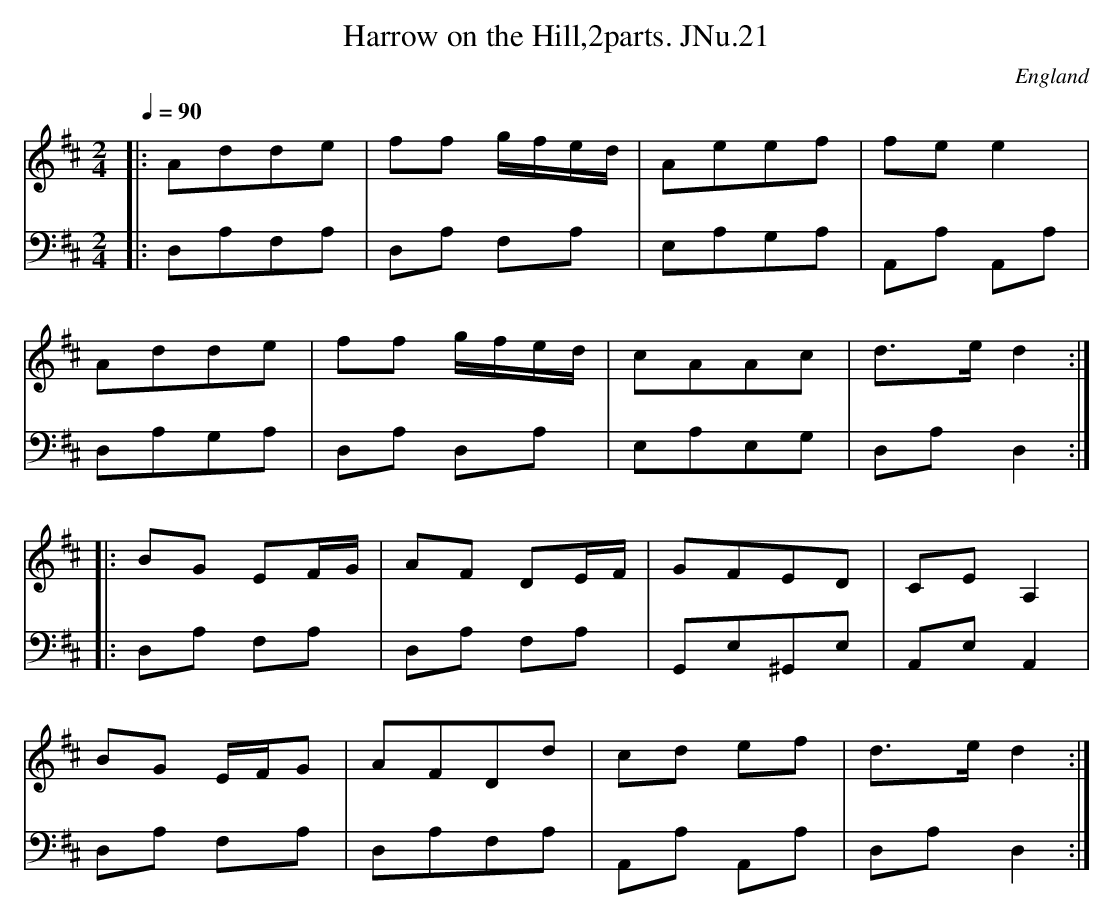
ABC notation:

X:1
T:Harrow on the Hill,2parts. JNu.21
M:2/4
L:1/8
Q:1/4=90
O:England
V:1
V:2 clef=bass
K:D major
[V:1] |: Adde | ff g/f/e/d/ | Aeef | fe e2 |
[V:2] |: D,A,F,A, | D,A, F,A, | E,A,G,A, | A,,A, A,,A, |
[V:1] Adde | ff g/f/e/d/ | cAAc | d>e d2 :|
[V:2] D,A,G,A, | D,A, D,A, | E,A,E,G, | D,A,D,2 :|
[V:1] |: BG EF/G/ | AF DE/F/ | GFED | CE A,2 |
[V:2] |: D,A, F,A, | D,A, F,A, | G,,E,^G,,E, | A,,E,A,,2 |
[V:1] BG E/F/G | AFDd | cd ef | d>e d2 :|
[V:2] D,A, F,A, | D,A,F,A, | A,,A, A,,A, | D,A,D,2 :|
